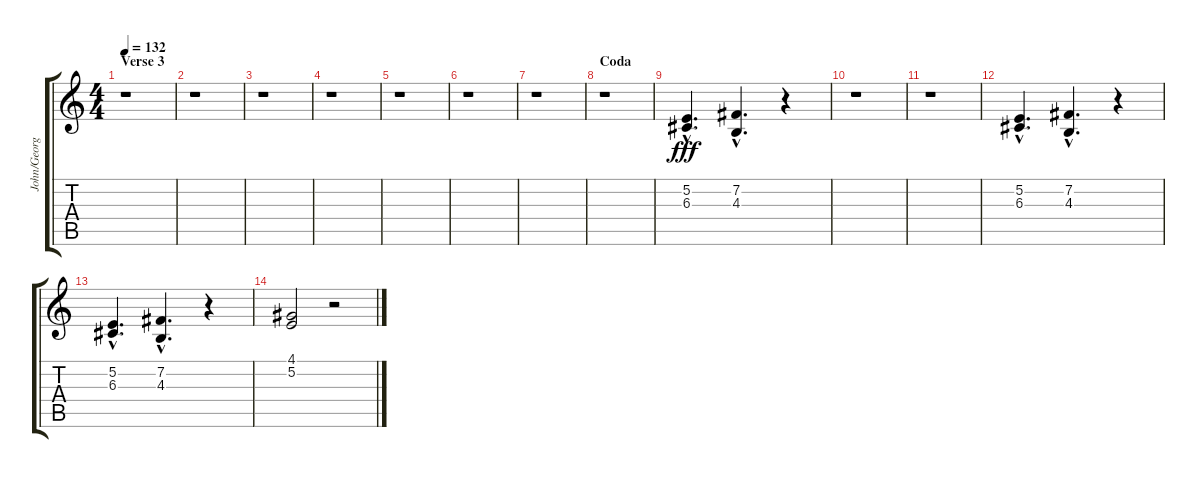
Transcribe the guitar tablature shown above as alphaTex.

\track ("John/George" "John/Georg") {instrument choiraahs}
\staff {score tabs}
\tuning (E4 B3 G3 D3 A2 E2) {hide}
\ts (4 4)
\section ("" "Verse 3")
\tempo 132
\clef g2
\ks c
r.1{dy fff} |
r.1 |
r.1 |
r.1 |
r.1 |
r.1 |
r.1 |
\section ("" "Coda")
r.1 |
(5.2{hac} 6.3{hac}).4{d} (7.2{hac} 4.3{hac}).4{d} r.4 |
r.1 |
r.1 |
(5.2{hac} 6.3{hac}).4{d} (7.2{hac} 4.3{hac}).4{d} r.4 |
(5.2{hac} 6.3{hac}).4{d} (7.2{hac} 4.3{hac}).4{d} r.4 |
(4.1 5.2).2 r.2
